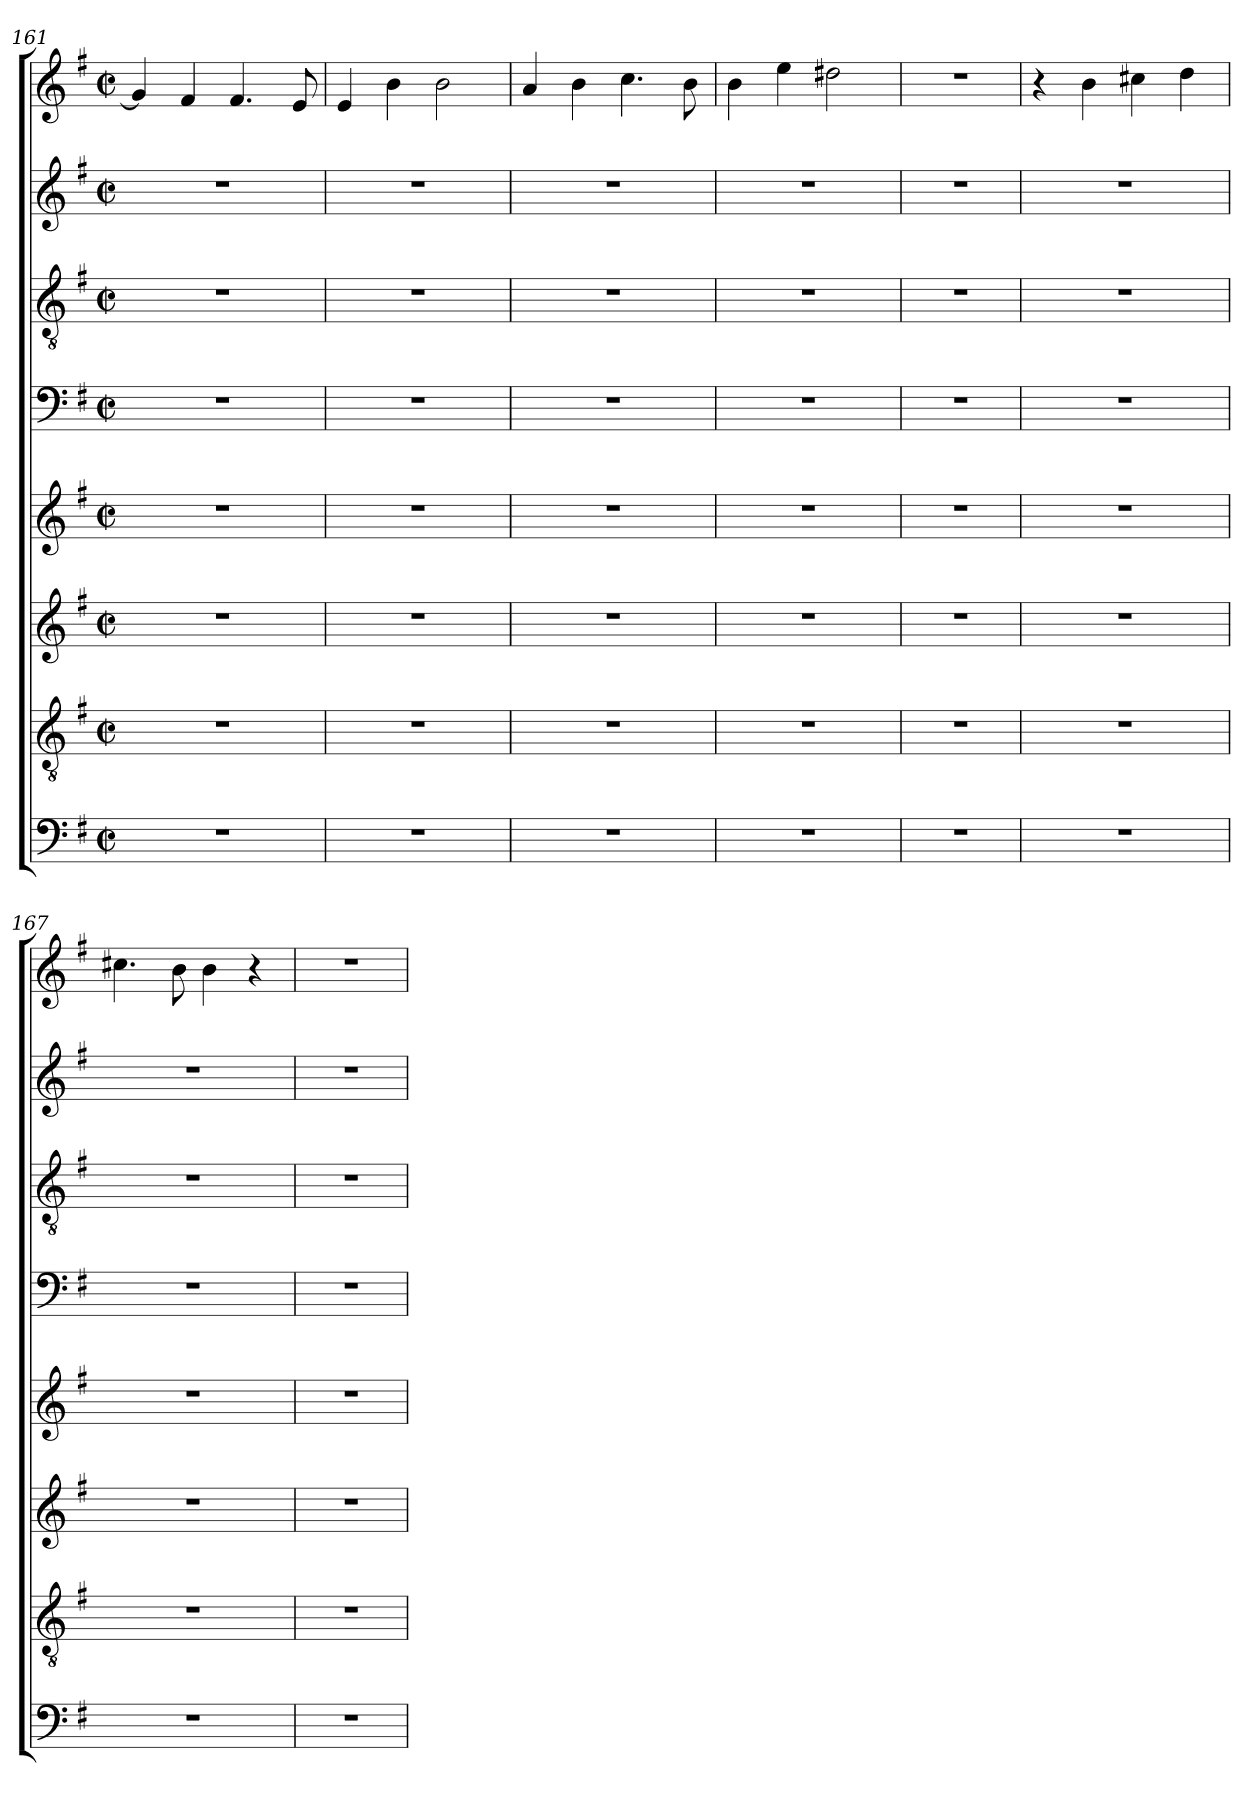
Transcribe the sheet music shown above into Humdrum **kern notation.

**kern	**kern	**kern	**kern	**kern	**kern	**kern	**kern
*part8	*part7	*part6	*part5	*part4	*part3	*part2	*part1
*staff8	*staff7	*staff6	*staff5	*staff4	*staff3	*staff2	*staff1
*clefF4	*clefGv2	*clefG2	*clefG2	*clefF4	*clefGv2	*clefG2	*clefG2
*k[f#]	*k[f#]	*k[f#]	*k[f#]	*k[f#]	*k[f#]	*k[f#]	*k[f#]
*G:	*G:	*G:	*G:	*G:	*G:	*G:	*G:
*M2/2	*M2/2	*M2/2	*M2/2	*M2/2	*M2/2	*M2/2	*M2/2
*met(c|)	*met(c|)	*met(c|)	*met(c|)	*met(c|)	*met(c|)	*met(c|)	*met(c|)
=161	=161	=161	=161	=161	=161	=161	=161
1r	1r	1r	1r	1r	1r	1r	4g/]
.	.	.	.	.	.	.	4f#/
.	.	.	.	.	.	.	4.f#/
.	.	.	.	.	.	.	8e/
=162	=162	=162	=162	=162	=162	=162	=162
1r	1r	1r	1r	1r	1r	1r	4e/
.	.	.	.	.	.	.	4b\
.	.	.	.	.	.	.	2b\
=163	=163	=163	=163	=163	=163	=163	=163
1r	1r	1r	1r	1r	1r	1r	4a/
.	.	.	.	.	.	.	4b\
.	.	.	.	.	.	.	4.cc\
.	.	.	.	.	.	.	8b\
=164	=164	=164	=164	=164	=164	=164	=164
1r	1r	1r	1r	1r	1r	1r	4b\
.	.	.	.	.	.	.	4ee\
.	.	.	.	.	.	.	2dd#X\
!!LO:LB:g=z
=165	=165	=165	=165	=165	=165	=165	=165
1r	1r	1r	1r	1r	1r	1r	1r
=166	=166	=166	=166	=166	=166	=166	=166
1r	1r	1r	1r	1r	1r	1r	4r
.	.	.	.	.	.	.	4b\
.	.	.	.	.	.	.	4cc#X\
.	.	.	.	.	.	.	4dd\
=167	=167	=167	=167	=167	=167	=167	=167
1r	1r	1r	1r	1r	1r	1r	4.cc#X\
.	.	.	.	.	.	.	8b\
.	.	.	.	.	.	.	4b\
.	.	.	.	.	.	.	4r
=168	=168	=168	=168	=168	=168	=168	=168
1r	1r	1r	1r	1r	1r	1r	1r
=	=	=	=	=	=	=	=
*-	*-	*-	*-	*-	*-	*-	*-
